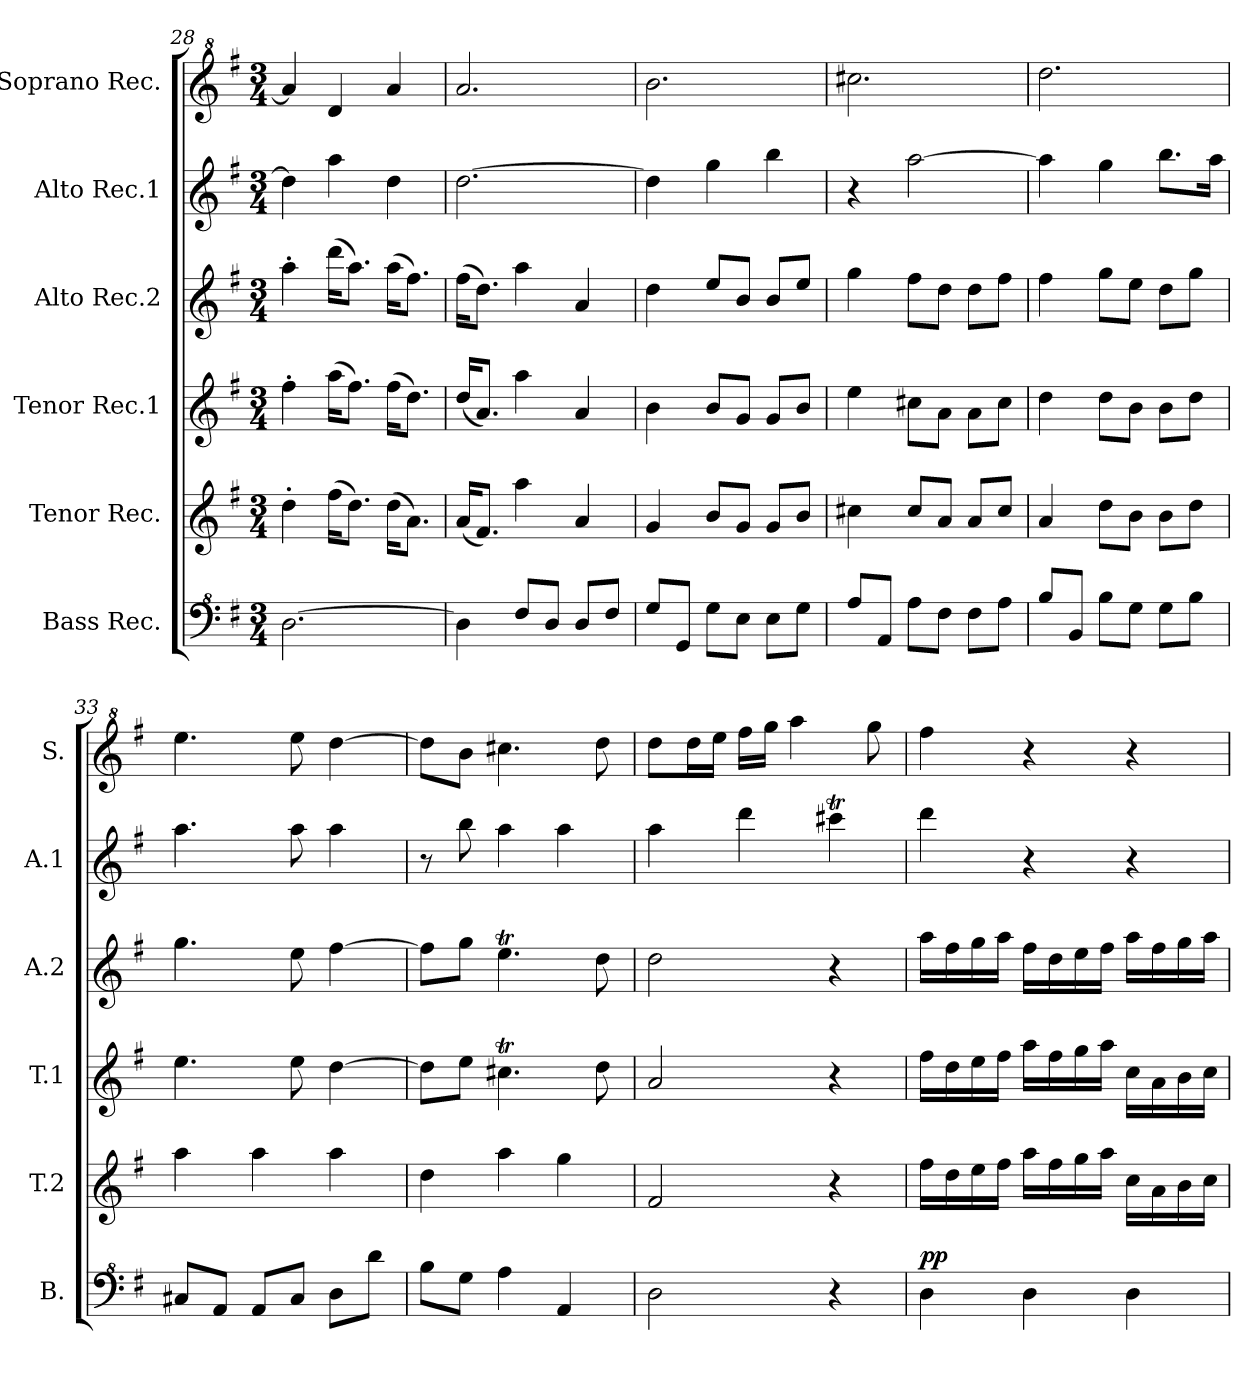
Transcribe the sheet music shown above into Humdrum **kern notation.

**kern	**dynam	**kern	**kern	**kern	**kern	**kern
*part6	*part6	*part5	*part4	*part3	*part2	*part1
*staff6	*staff6	*staff5	*staff4	*staff3	*staff2	*staff1
*I"Bass Rec.	*	*I"Tenor Rec.	*I"Tenor Rec.1	*I"Alto Rec.2	*I"Alto Rec.1	*I"Soprano Rec.
*I'B.	*	*I'T.2	*I'T.1	*I'A.2	*I'A.1	*I'S.
*clefF^4	*	*clefG2	*clefG2	*clefG2	*clefG2	*clefG^2
*k[f#]	*	*k[f#]	*k[f#]	*k[f#]	*k[f#]	*k[f#]
*M3/4	*	*M3/4	*M3/4	*M3/4	*M3/4	*M3/4
=28	=28	=28	=28	=28	=28	=28
[2.d\	.	4dd'\	4ff#'\	4aa'\	4dd\]	4aa/]
.	.	(>16ff#\KL	(>16aa\KL	(>16ddd\KL	4aa\	4dd/
.	.	8.dd\J)	8.ff#\J)	8.aa\J)	.	.
.	.	(>16dd\KL	(>16ff#\KL	(>16aa\KL	4dd\	4aa/
.	.	8.a\J)	8.dd\J)	8.ff#\J)	.	.
=29	=29	=29	=29	=29	=29	=29
4d\]	.	(16a/KL	(16dd/KL	(>16ff#\KL	[2.dd\	2.aa/
.	.	8.f#/J)	8.a/J)	8.dd\J)	.	.
8f#/L	.	4aa\	4aa\	4aa\	.	.
8d/J	.	.	.	.	.	.
8d/L	.	4a/	4a/	4a/	.	.
8f#/J	.	.	.	.	.	.
=30	=30	=30	=30	=30	=30	=30
8g/L	.	4g/	4b\	4dd\	4dd\]	2.bb\
8G/J	.	.	.	.	.	.
8g\L	.	8b/L	8b/L	8ee/L	4gg\	.
8e\J	.	8g/J	8g/J	8b/J	.	.
8e\L	.	8g/L	8g/L	8b/L	4bb\	.
8g\J	.	8b/J	8b/J	8ee/J	.	.
=31	=31	=31	=31	=31	=31	=31
8a/L	.	4cc#X\	4ee\	4gg\	4r	2.ccc#X\
8A/J	.	.	.	.	.	.
8a\L	.	8cc#/L	8cc#X\L	8ff#\L	[2aa\	.
8f#\J	.	8a/J	8a\J	8dd\J	.	.
8f#\L	.	8a/L	8a\L	8dd\L	.	.
8a\J	.	8cc#/J	8cc#\J	8ff#\J	.	.
=32	=32	=32	=32	=32	=32	=32
8b/L	.	4a/	4dd\	4ff#\	4aa\]	2.ddd\
8B/J	.	.	.	.	.	.
8b\L	.	8dd\L	8dd\L	8gg\L	4gg\	.
8g\J	.	8b\J	8b\J	8ee\J	.	.
8g\L	.	8b\L	8b\L	8dd\L	8.bb\L	.
8b\J	.	8dd\J	8dd\J	8gg\J	.	.
.	.	.	.	.	16aa\Jk	.
=33	=33	=33	=33	=33	=33	=33
8c#X/L	.	4aa\	4.ee\	4.gg\	4.aa\	4.eee\
8A/J	.	.	.	.	.	.
8A/L	.	4aa\	.	.	.	.
8c#/J	.	.	8ee\	8ee\	8aa\	8eee\
8d\L	.	4aa\	[4dd\	[4ff#\	4aa\	[4ddd\
8dd\J	.	.	.	.	.	.
=34	=34	=34	=34	=34	=34	=34
8b\L	.	4dd\	8dd\L]	8ff#\L]	8r	8ddd\L]
8g\J	.	.	8ee\J	8gg\J	8bb\	8bb\J
4a\	.	4aa\	4.cc#Xt\	4.eeT\	4aa\	4.ccc#X\
4A/	.	4gg\	.	.	4aa\	.
.	.	.	8dd\	8dd\	.	8ddd\
=35	=35	=35	=35	=35	=35	=35
2d\	.	2f#/	2a/	2dd\	4aa\	8ddd\L
.	.	.	.	.	.	16ddd\L
.	.	.	.	.	.	16eee\JJ
.	.	.	.	.	4ddd\	16fff#\LL
.	.	.	.	.	.	16ggg\JJ
.	.	.	.	.	.	4aaa\
4r	.	4r	4r	4r	4ccc#Xt\	.
.	.	.	.	.	.	8ggg\
!!LO:PB:g=z
=36	=36	=36	=36	=36	=36	=36
!	!LO:DY:a	!	!	!	!	!
4d\	pp	16ff#\LL	16ff#\LL	16aa\LL	4ddd\	4fff#\
.	.	16dd\	16dd\	16ff#\	.	.
.	.	16ee\	16ee\	16gg\	.	.
.	.	16ff#\JJ	16ff#\JJ	16aa\JJ	.	.
4d\	.	16aa\LL	16aa\LL	16ff#\LL	4r	4r
.	.	16ff#\	16ff#\	16dd\	.	.
.	.	16gg\	16gg\	16ee\	.	.
.	.	16aa\JJ	16aa\JJ	16ff#\JJ	.	.
4d\	.	16cc\LL	16cc\LL	16aa\LL	4r	4r
.	.	16a\	16a\	16ff#\	.	.
.	.	16b\	16b\	16gg\	.	.
.	.	16cc\JJ	16cc\JJ	16aa\JJ	.	.
=	=	=	=	=	=	=
*-	*-	*-	*-	*-	*-	*-
